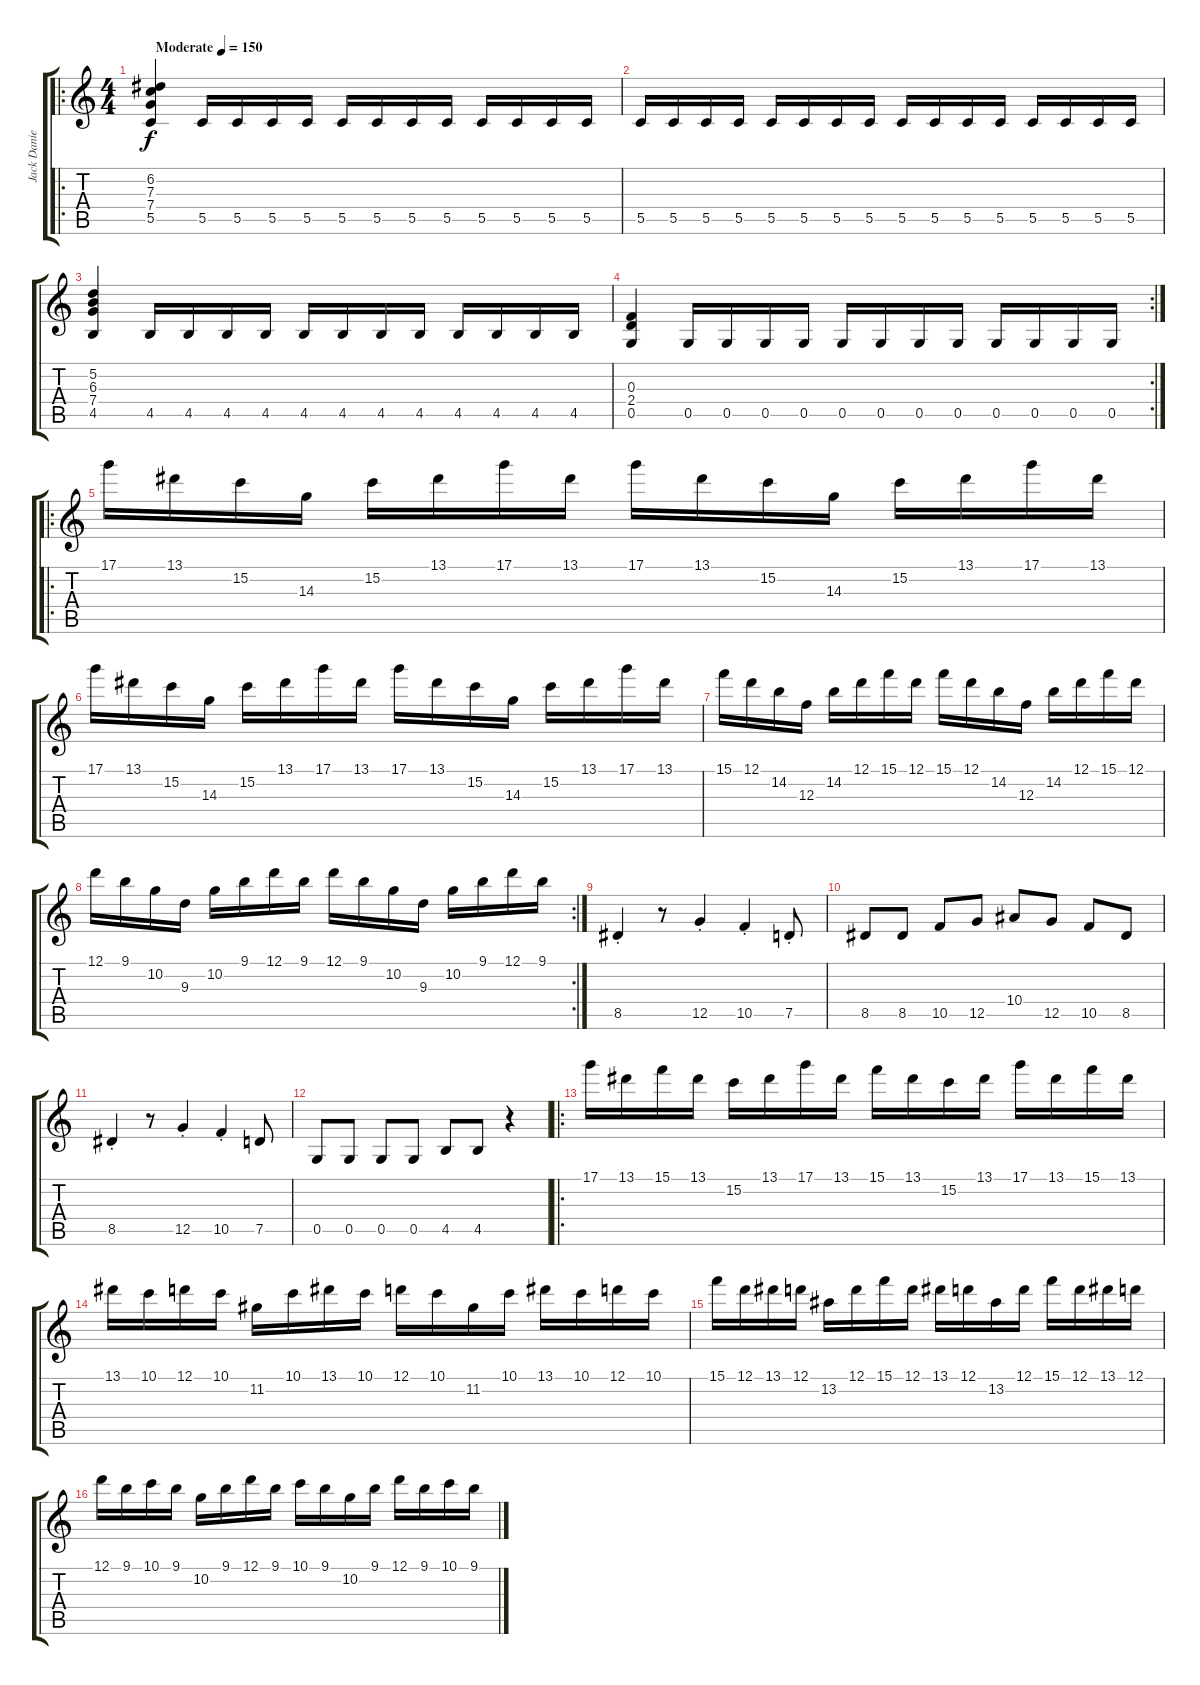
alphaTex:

\track ("Jack Daniels (lead guitar)" "Jack Danie") {instrument distortionguitar}
\staff {score tabs}
\tuning (D4 A3 F3 C3 G2 C2) {hide}
\ro
\ts (4 4)
\tempo (150 "Moderate")
\clef g2
\ks c
(6.2 7.3 7.4 5.5).4{dy f instrument distortionguitar} 5.5.16 5.5.16 5.5.16 5.5.16 5.5.16 5.5.16 5.5.16 5.5.16 5.5.16 5.5.16 5.5.16 5.5.16 |
5.5.16 5.5.16 5.5.16 5.5.16 5.5.16 5.5.16 5.5.16 5.5.16 5.5.16 5.5.16 5.5.16 5.5.16 5.5.16 5.5.16 5.5.16 5.5.16 |
(5.2 6.3 7.4 4.5).4 4.5.16 4.5.16 4.5.16 4.5.16 4.5.16 4.5.16 4.5.16 4.5.16 4.5.16 4.5.16 4.5.16 4.5.16 |
\rc 2
(0.3 2.4 0.5).4 0.5.16 0.5.16 0.5.16 0.5.16 0.5.16 0.5.16 0.5.16 0.5.16 0.5.16 0.5.16 0.5.16 0.5.16 |
\ro
17.1.16 13.1.16 15.2.16 14.3.16 15.2.16 13.1.16 17.1.16 13.1.16 17.1.16 13.1.16 15.2.16 14.3.16 15.2.16 13.1.16 17.1.16 13.1.16 |
17.1.16 13.1.16 15.2.16 14.3.16 15.2.16 13.1.16 17.1.16 13.1.16 17.1.16 13.1.16 15.2.16 14.3.16 15.2.16 13.1.16 17.1.16 13.1.16 |
15.1.16 12.1.16 14.2.16 12.3.16 14.2.16 12.1.16 15.1.16 12.1.16 15.1.16 12.1.16 14.2.16 12.3.16 14.2.16 12.1.16 15.1.16 12.1.16 |
\rc 2
12.1.16 9.1.16 10.2.16 9.3.16 10.2.16 9.1.16 12.1.16 9.1.16 12.1.16 9.1.16 10.2.16 9.3.16 10.2.16 9.1.16 12.1.16 9.1.16 |
8.5{st}.4 r.8 12.5{st}.4 10.5{st}.4 7.5{st}.8 |
8.5.8 8.5.8 10.5.8 12.5.8 10.4.8 12.5.8 10.5.8 8.5.8 |
8.5{st}.4 r.8 12.5{st}.4 10.5{st}.4 7.5.8 |
0.5.8 0.5.8 0.5.8 0.5.8 4.5.8 4.5.8 r.4 |
\ro
17.1.16 13.1.16 15.1.16 13.1.16 15.2.16 13.1.16 17.1.16 13.1.16 15.1.16 13.1.16 15.2.16 13.1.16 17.1.16 13.1.16 15.1.16 13.1.16 |
13.1.16 10.1.16 12.1.16 10.1.16 11.2.16 10.1.16 13.1.16 10.1.16 12.1.16 10.1.16 11.2.16 10.1.16 13.1.16 10.1.16 12.1.16 10.1.16 |
15.1.16 12.1.16 13.1.16 12.1.16 13.2.16 12.1.16 15.1.16 12.1.16 13.1.16 12.1.16 13.2.16 12.1.16 15.1.16 12.1.16 13.1.16 12.1.16 |
12.1.16 9.1.16 10.1.16 9.1.16 10.2.16 9.1.16 12.1.16 9.1.16 10.1.16 9.1.16 10.2.16 9.1.16 12.1.16 9.1.16 10.1.16 9.1.16
